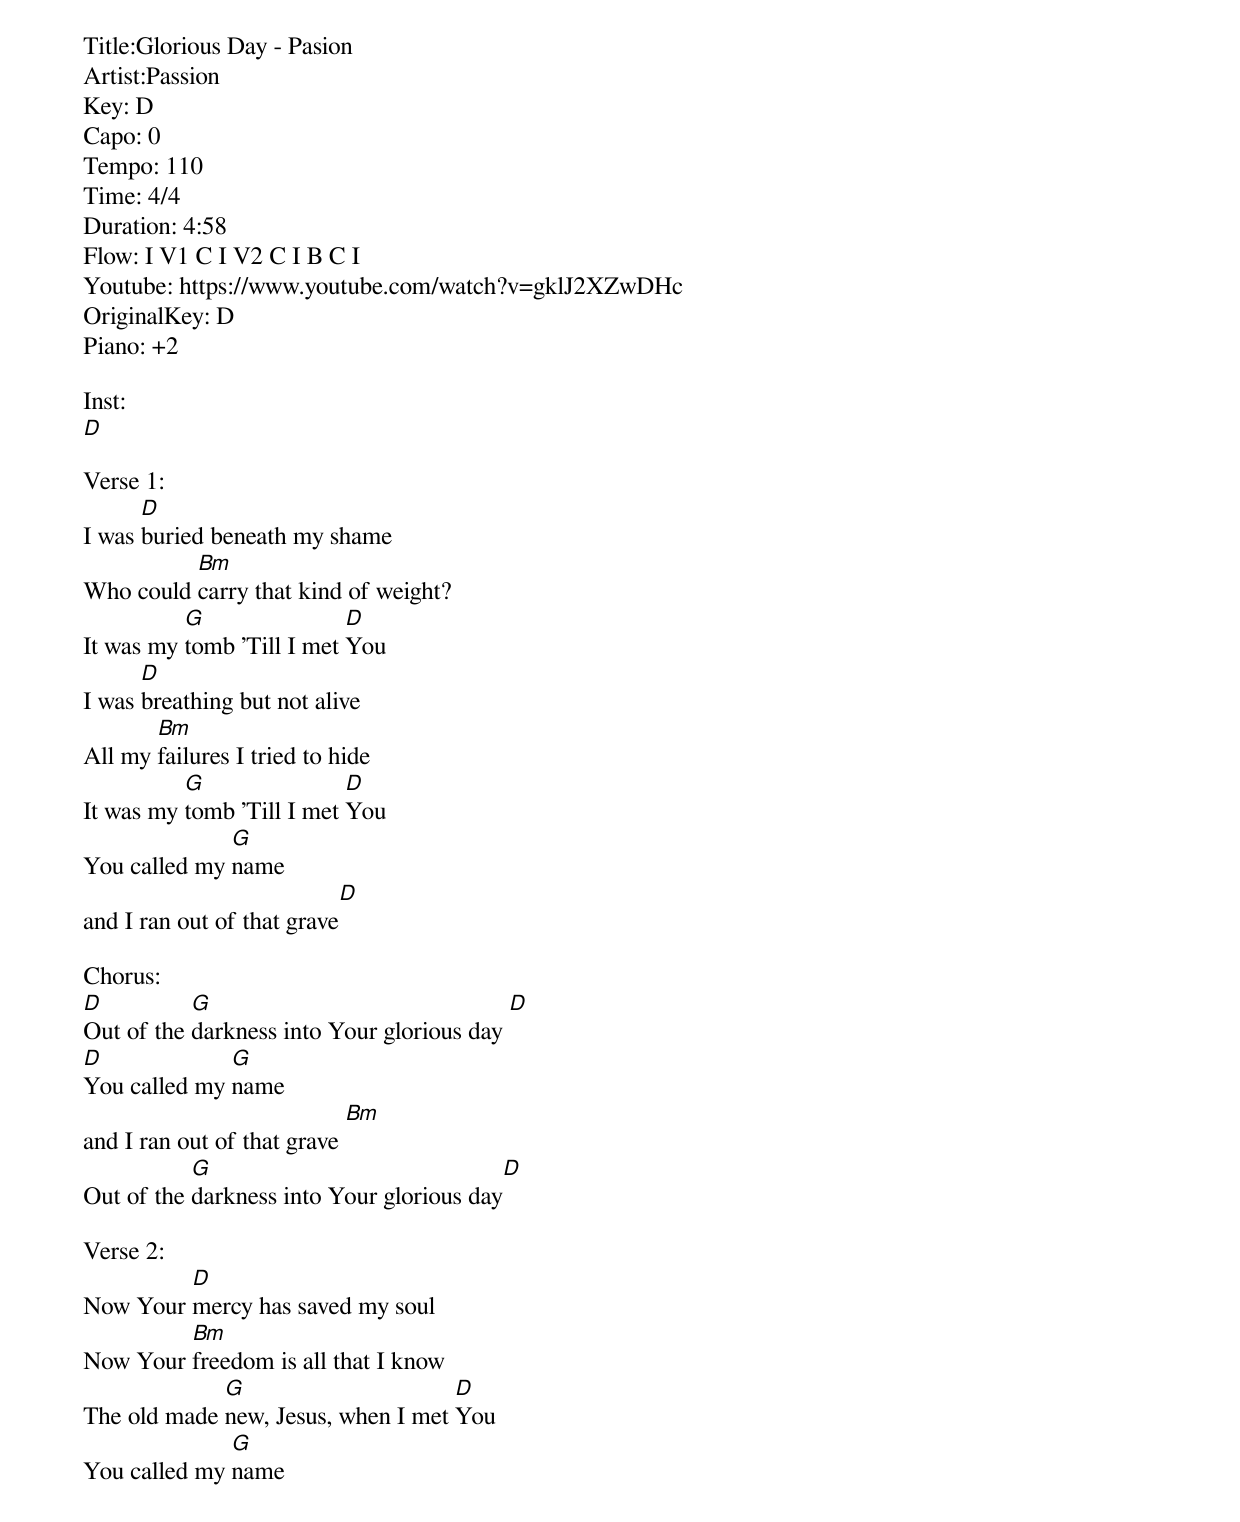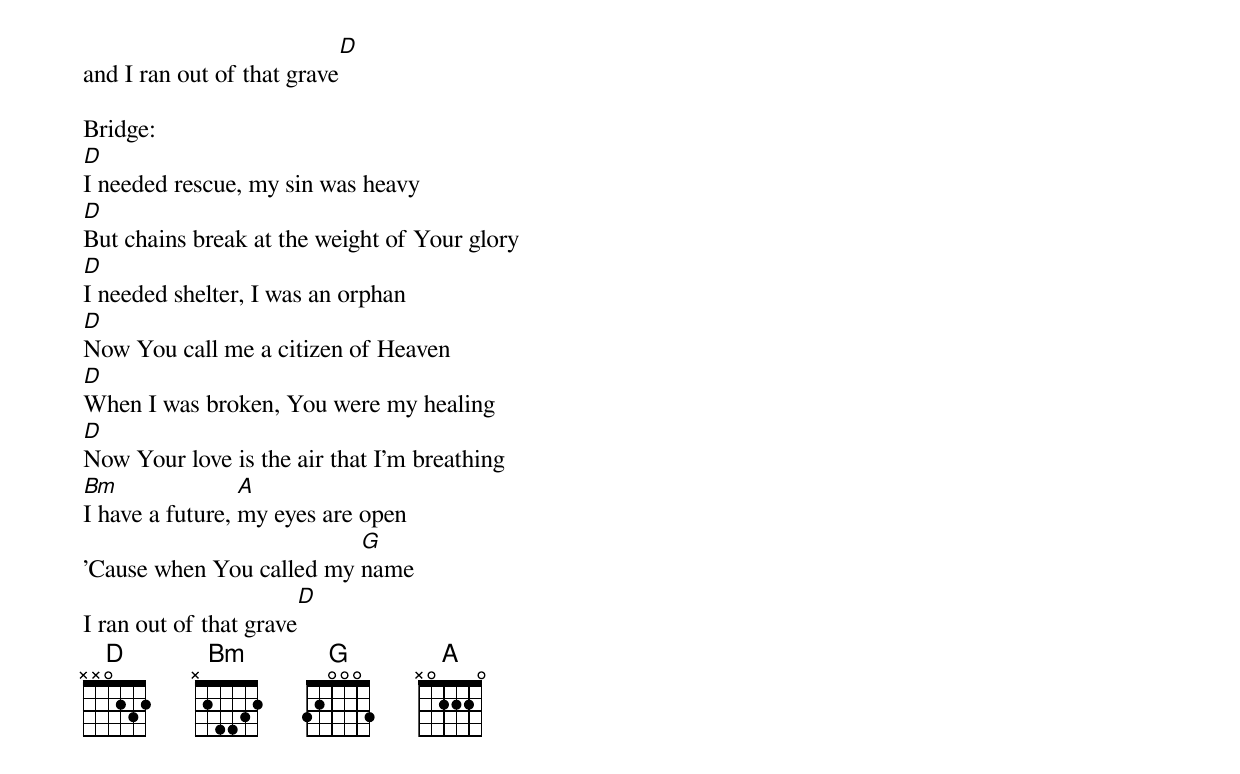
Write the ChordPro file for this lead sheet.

Title:Glorious Day - Pasion
Artist:Passion
Key: D
Capo: 0
Tempo: 110
Time: 4/4
Duration: 4:58
Flow: I V1 C I V2 C I B C I
Youtube: https://www.youtube.com/watch?v=gklJ2XZwDHc
OriginalKey: D
Piano: +2

Inst:
[D]

Verse 1:
I was [D]buried beneath my shame
Who could [Bm]carry that kind of weight?
It was my [G]tomb 'Till I met [D]You
I was [D]breathing but not alive
All my [Bm]failures I tried to hide
It was my [G]tomb 'Till I met [D]You
You called my [G]name
and I ran out of that grave[D]

Chorus:
[D]Out of the [G]darkness into Your glorious day [D]
[D]You called my [G]name
and I ran out of that grave [Bm]
Out of the [G]darkness into Your glorious day[D]

Verse 2:
Now Your [D]mercy has saved my soul
Now Your [Bm]freedom is all that I know
The old made [G]new, Jesus, when I met [D]You
You called my [G]name
and I ran out of that grave[D]

Bridge:
[D]I needed rescue, my sin was heavy
[D]But chains break at the weight of Your glory
[D]I needed shelter, I was an orphan
[D]Now You call me a citizen of Heaven
[D]When I was broken, You were my healing
[D]Now Your love is the air that I'm breathing
[Bm]I have a future, [A]my eyes are open
'Cause when You called my [G]name
I ran out of that grave[D]
